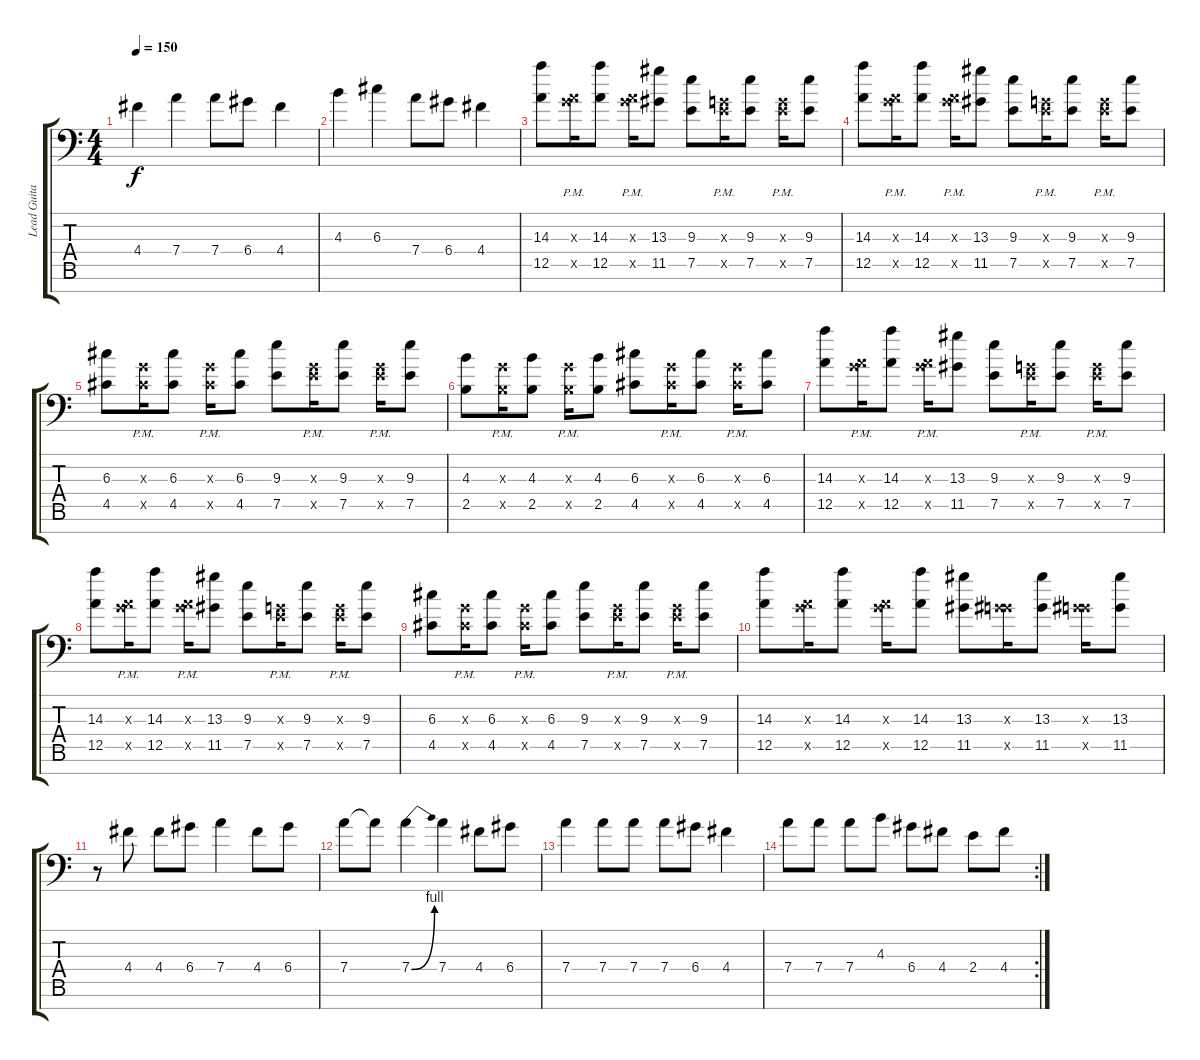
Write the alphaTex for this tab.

\track ("Lead Guitar" "Lead Guita") {instrument overdrivenguitar}
\staff {score tabs}
\tuning (E4 B3 G3 D3 A2 E2 A1) {hide}
\ts (4 4)
\tempo 150
\clef f4
\ks c
4.4{t}.4{dy f} 7.4.4 7.4.8 6.4.8 4.4.4 |
4.3.4 6.3.4 7.4.8 6.4.8 4.4.4 |
(14.3 12.5).8 (0.3{x} 12.5{pm x}).16 (14.3 12.5).8 (0.3{x} 12.5{pm x}).16 (13.3 11.5).8 (9.3 7.5).8 (0.3{x} 7.5{pm x}).16 (9.3 7.5).8 (0.3{x} 7.5{pm x}).16 (9.3 7.5).8 |
(14.3 12.5).8 (0.3{x} 12.5{pm x}).16 (14.3 12.5).8 (0.3{x} 12.5{pm x}).16 (13.3 11.5).8 (9.3 7.5).8 (0.3{x} 7.5{pm x}).16 (9.3 7.5).8 (0.3{x} 7.5{pm x}).16 (9.3 7.5).8 |
(6.3 4.5).8 (0.3{x} 4.5{pm x}).16 (6.3 4.5).8 (0.3{x} 4.5{pm x}).16 (6.3 4.5).8 (9.3 7.5).8 (0.3{x} 7.5{pm x}).16 (9.3 7.5).8 (0.3{x} 7.5{pm x}).16 (9.3 7.5).8 |
(4.3 2.5).8 (0.3{x} 2.5{pm x}).16 (4.3 2.5).8 (0.3{x} 2.5{pm x}).16 (4.3 2.5).8 (6.3 4.5).8 (0.3{x} 4.5{pm x}).16 (6.3 4.5).8 (0.3{x} 4.5{pm x}).16 (6.3 4.5).8 |
(14.3 12.5).8 (0.3{x} 12.5{pm x}).16 (14.3 12.5).8 (0.3{x} 12.5{pm x}).16 (13.3 11.5).8 (9.3 7.5).8 (0.3{x} 7.5{pm x}).16 (9.3 7.5).8 (0.3{x} 7.5{pm x}).16 (9.3 7.5).8 |
(14.3 12.5).8 (0.3{x} 12.5{pm x}).16 (14.3 12.5).8 (0.3{x} 12.5{pm x}).16 (13.3 11.5).8 (9.3 7.5).8 (0.3{x} 7.5{pm x}).16 (9.3 7.5).8 (0.3{x} 7.5{pm x}).16 (9.3 7.5).8 |
(6.3 4.5).8 (0.3{x} 4.5{pm x}).16 (6.3 4.5).8 (0.3{x} 4.5{pm x}).16 (6.3 4.5).8 (9.3 7.5).8 (0.3{x} 7.5{pm x}).16 (9.3 7.5).8 (0.3{x} 7.5{pm x}).16 (9.3 7.5).8 |
(14.3 12.5).8 (0.3{x} 12.5{x}).16 (14.3 12.5).8 (0.3{x} 12.5{x}).16 (14.3 12.5).8 (13.3 11.5).8 (0.3{x} 11.5{x}).16 (13.3 11.5).8 (0.3{x} 11.5{x}).16 (13.3 11.5).8 |
r.8 4.4.8 4.4.8 6.4.8 7.4.4 4.4.8 6.4.8 |
7.4.8 7.4{t}.8 7.4{be (bend 0 0 60 4)}.4 7.4.4 4.4.8 6.4.8 |
7.4.4 7.4.8 7.4.8 7.4.8 6.4.8 4.4.4 |
\rc 2
7.4.8 7.4.8 7.4.8 4.3.8 6.4.8 4.4.8 2.4.8 4.4.8
